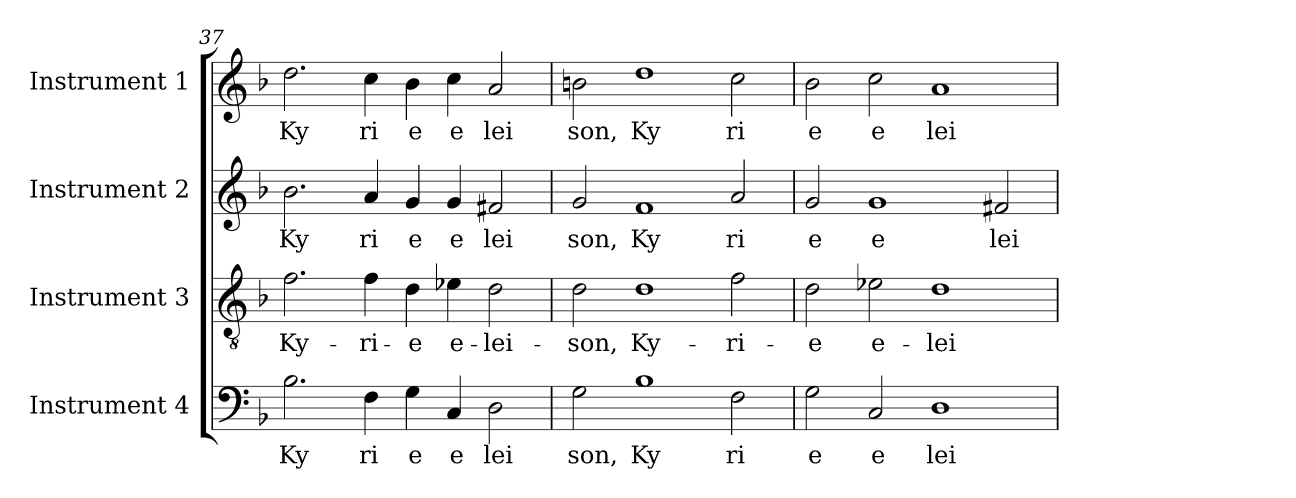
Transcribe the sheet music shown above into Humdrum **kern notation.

**kern	**text	**kern	**text	**kern	**text	**kern	**text
*part4	*part4	*part3	*part3	*part2	*part2	*part1	*part1
*staff4	*staff4	*staff3	*staff3	*staff2	*staff2	*staff1	*staff1
*I"Instrument 4	*	*I"Instrument 3	*	*I"Instrument 2	*	*I"Instrument 1	*
*clefF4	*	*clefGv2	*	*clefG2	*	*clefG2	*
*k[b-]	*	*k[b-]	*	*k[b-]	*	*k[b-]	*
*F:	*	*F:	*	*F:	*	*F:	*
=37	=37	=37	=37	=37	=37	=37	=37
!	!LO:LY:b:cj	!	!LO:LY:b:cj	!	!LO:LY:b:cj	!	!LO:LY:b:cj
2.B-\	Ky	2.f\	Ky-	2.b-\	Ky	2.dd\	Ky
!	!LO:LY:b:cj	!	!LO:LY:b:cj	!	!LO:LY:b:cj	!	!LO:LY:b:cj
4F\	ri	4f\	-ri-	4a/	ri	4cc\	ri
!	!LO:LY:b:cj	!	!LO:LY:b:cj	!	!LO:LY:b:cj	!	!LO:LY:b:cj
4G\	e	4d\	-e	4g/	e	4b-\	e
!	!LO:LY:b:cj	!	!LO:LY:b:cj	!	!LO:LY:b:cj	!	!LO:LY:b:cj
4C/	e	4e-X\	e-	4g/	e	4cc\	e
!	!LO:LY:b:cj	!	!LO:LY:b:cj	!	!LO:LY:b:cj	!	!LO:LY:b:cj
2D\	lei	2d\	-lei-	2f#X/	lei	2a/	lei
=38	=38	=38	=38	=38	=38	=38	=38
!	!LO:LY:b:cj	!	!LO:LY:b:cj	!	!LO:LY:b:cj	!	!LO:LY:b:cj
2G\	son,	2d\	-son,	2g/	son,	2bn\	son,
!	!LO:LY:b:cj	!	!LO:LY:b:cj	!	!LO:LY:b:cj	!	!LO:LY:b:cj
1B-	Ky	1d	Ky-	1f	Ky	1dd	Ky
!	!LO:LY:b:cj	!	!LO:LY:b:cj	!	!LO:LY:b:cj	!	!LO:LY:b:cj
2F\	ri	2f\	-ri-	2a/	ri	2cc\	ri
=39	=39	=39	=39	=39	=39	=39	=39
!	!LO:LY:b:cj	!	!LO:LY:b:cj	!	!LO:LY:b:cj	!	!LO:LY:b:cj
2G\	e	2d\	-e	2g/	e	2b-\	e
!	!LO:LY:b:cj	!	!LO:LY:b:cj	!	!LO:LY:b:cj	!	!LO:LY:b:cj
2C/	e	2e-X\	e-	1g	e	2cc\	e
!	!LO:LY:b:cj	!	!LO:LY:b:cj	!	!	!	!LO:LY:b:cj
1D	lei	1d	-lei-	.	.	1a	lei
!	!	!	!	!	!LO:LY:b:cj	!	!
.	.	.	.	2f#X/	lei	.	.
=	=	=	=	=	=	=	=
*-	*-	*-	*-	*-	*-	*-	*-
